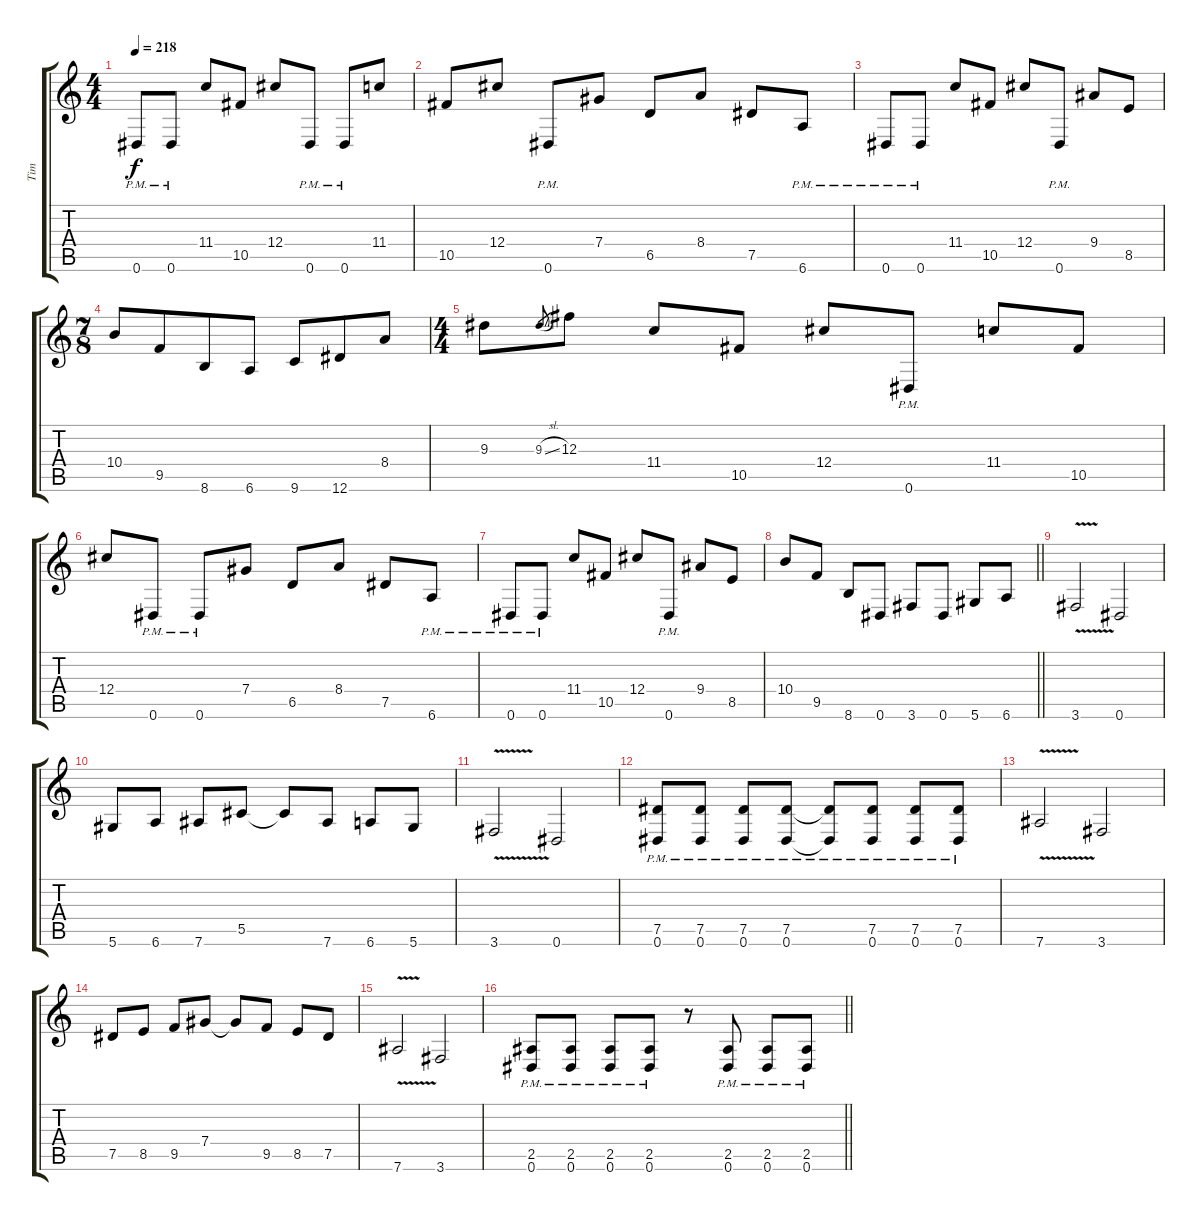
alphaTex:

\track ("Tim" "Tim") {instrument overdrivenguitar}
\staff {score tabs}
\tuning (Eb4 Bb3 Gb3 Db3 Ab2 Eb2) {hide}
\ts (4 4)
\tempo 218
\clef g2
\ks c
0.6{pm}.8{dy f} 0.6{pm}.8 11.4.8 10.5.8 12.4.8 0.6{pm}.8 0.6{pm}.8 11.4.8 |
10.5.8 12.4.8 0.6{pm}.8 7.4.8 6.5.8 8.4.8 7.5.8 6.6{pm}.8 |
0.6{pm}.8 0.6{pm}.8 11.4.8 10.5.8 12.4.8 0.6{pm}.8 9.4.8 8.5.8 |
\ts (7 8)
10.4.8 9.5.8 8.6.8 6.6.8 9.6.8 12.6.8 8.4.8 |
\ts (4 4)
9.3.8 9.3{sl}.8{gr} 12.3.8 11.4.8 10.5.8 12.4.8 0.6{pm}.8 11.4.8 10.5.8 |
12.4.8 0.6{pm}.8 0.6{pm}.8 7.4.8 6.5.8 8.4.8 7.5.8 6.6{pm}.8 |
0.6{pm}.8 0.6{pm}.8 11.4.8 10.5.8 12.4.8 0.6{pm}.8 9.4.8 8.5.8 |
\barLineRight lightlight
10.4.8 9.5.8 8.6.8 0.6.8 3.6.8 0.6.8 5.6.8 6.6.8 |
3.6{v}.2 0.6.2 |
5.6.8 6.6.8 7.6.8 5.5.8 5.5{t}.8 7.6.8 6.6.8 5.6.8 |
3.6{v}.2 0.6.2 |
(7.5{pm} 0.6{pm}).8 (7.5{pm} 0.6{pm}).8 (7.5{pm} 0.6{pm}).8 (7.5{pm} 0.6{pm}).8 (7.5{pm t} 0.6{pm t}).8 (7.5{pm} 0.6{pm}).8 (7.5{pm} 0.6{pm}).8 (7.5{pm} 0.6{pm}).8 |
7.6{v}.2 3.6.2 |
7.5.8 8.5.8 9.5.8 7.4.8 7.4{t}.8 9.5.8 8.5.8 7.5.8 |
7.6{v}.2 3.6.2 |
\barLineRight lightlight
(2.5{pm} 0.6{pm}).8 (2.5{pm} 0.6{pm}).8 (2.5{pm} 0.6{pm}).8 (2.5{pm} 0.6{pm}).8 r.8 (2.5{pm} 0.6{pm}).8 (2.5{pm} 0.6{pm}).8 (2.5{pm} 0.6{pm}).8
